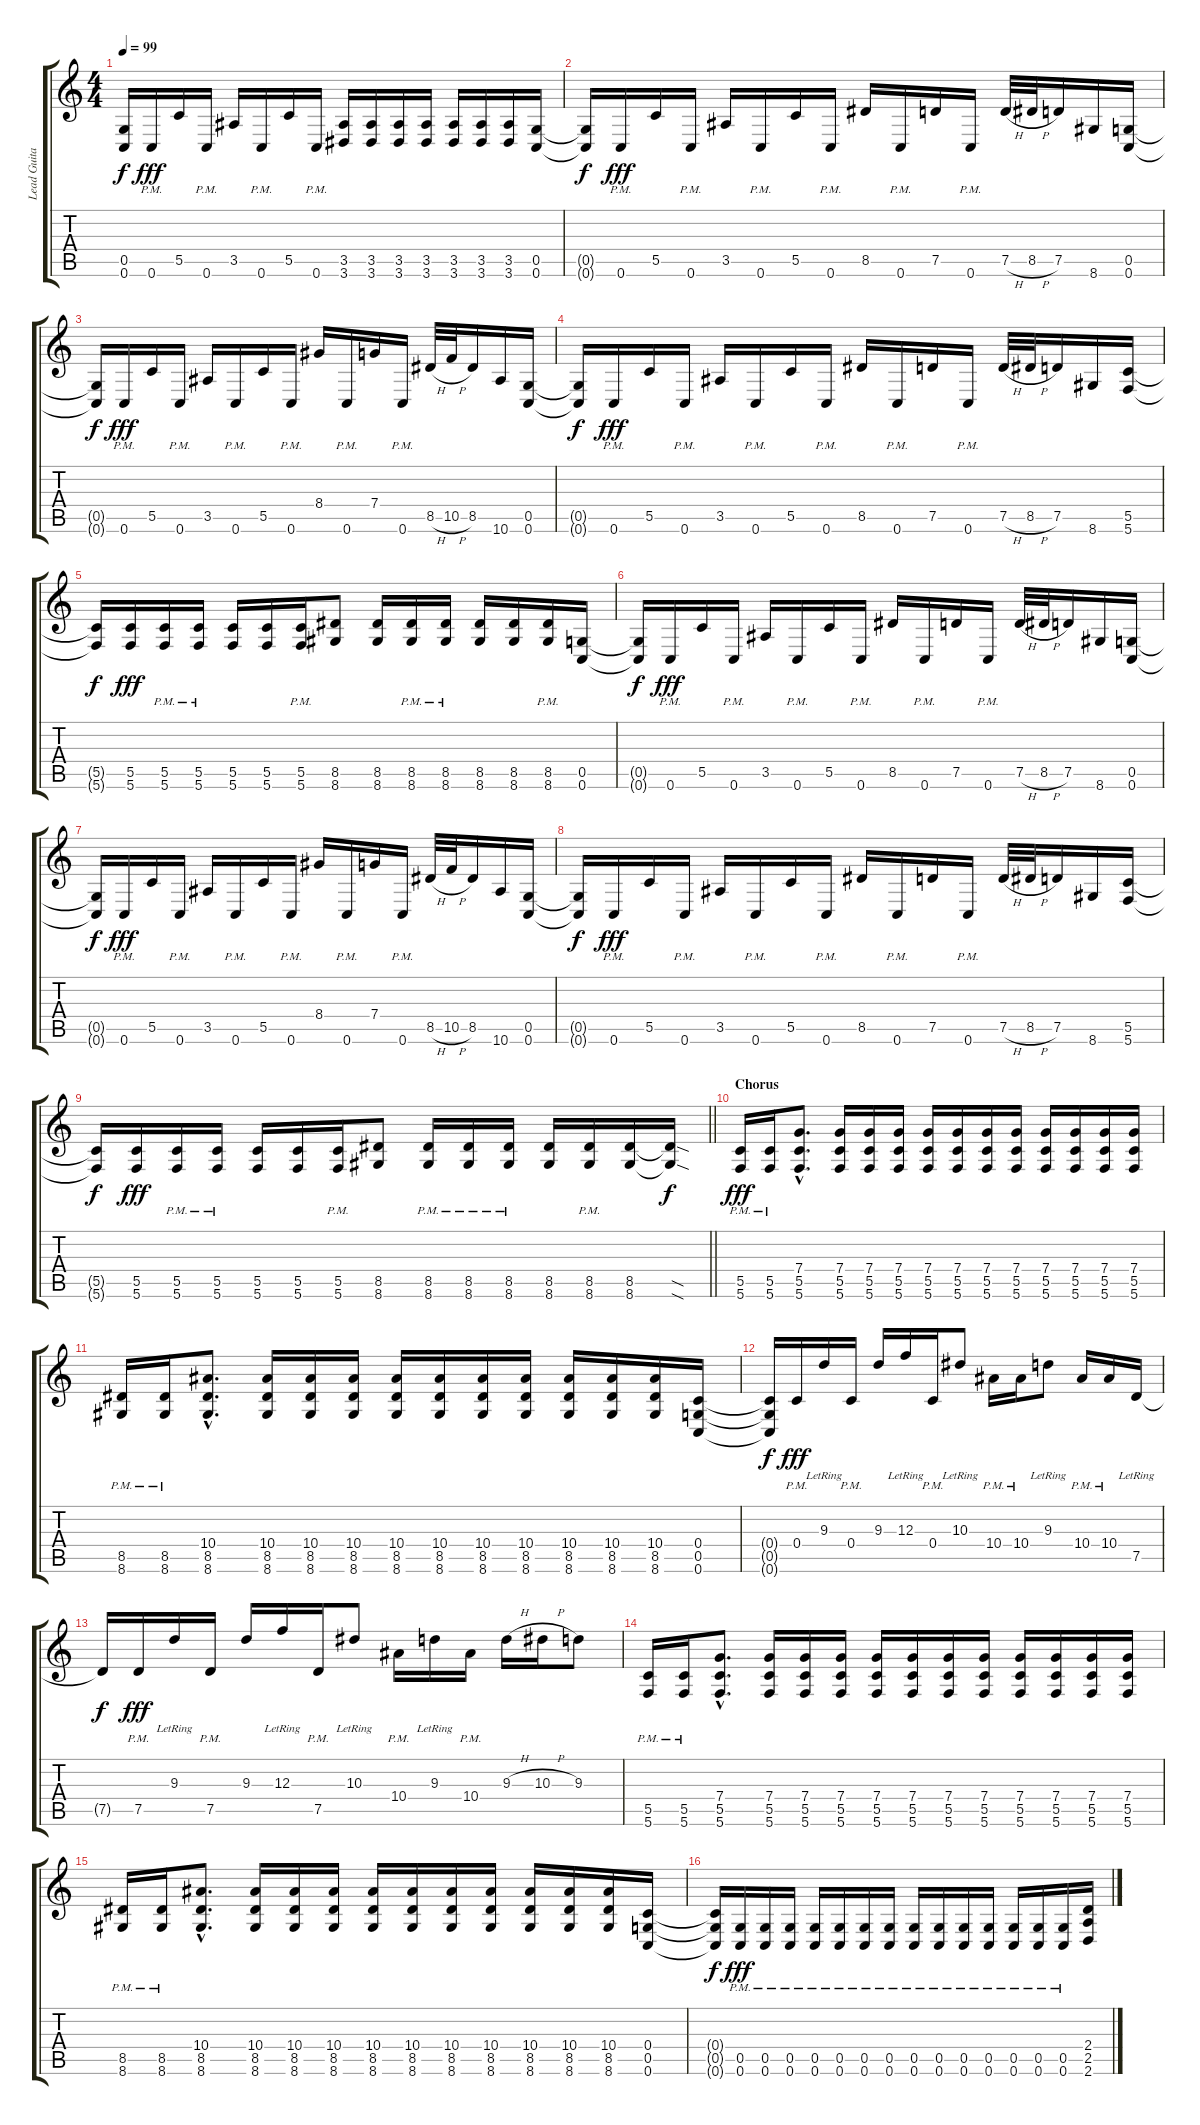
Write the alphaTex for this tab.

\track ("Lead Guitar" "Lead Guita") {instrument distortionguitar}
\staff {score tabs}
\tuning (D4 A3 F3 C3 G2 C2) {hide}
\ts (4 4)
\tempo 99
\clef g2
\ks c
(0.5{t} 0.6{t}).16{dy f} 0.6{pm}.16{dy fff} 5.5.16 0.6{pm}.16 3.5.16 0.6{pm}.16 5.5.16 0.6{pm}.16 (3.5 3.6).16 (3.5 3.6).16 (3.5 3.6).16 (3.5 3.6).16 (3.5 3.6).16 (3.5 3.6).16 (3.5 3.6).16 (0.5 0.6).16 |
(0.5{t} 0.6{t}).16{dy f} 0.6{pm}.16{dy fff} 5.5.16 0.6{pm}.16 3.5.16 0.6{pm}.16 5.5.16 0.6{pm}.16 8.5.16 0.6{pm}.16 7.5.16 0.6{pm}.16 7.5{h}.32 8.5{h}.32 7.5.16 8.6.16 (0.5 0.6).16 |
(0.5{t} 0.6{t}).16{dy f} 0.6{pm}.16{dy fff} 5.5.16 0.6{pm}.16 3.5.16 0.6{pm}.16 5.5.16 0.6{pm}.16 8.4.16 0.6{pm}.16 7.4.16 0.6{pm}.16 8.5{h}.32 10.5{h}.32 8.5.16 10.6.16 (0.5 0.6).16 |
(0.5{t} 0.6{t}).16{dy f} 0.6{pm}.16{dy fff} 5.5.16 0.6{pm}.16 3.5.16 0.6{pm}.16 5.5.16 0.6{pm}.16 8.5.16 0.6{pm}.16 7.5.16 0.6{pm}.16 7.5{h}.32 8.5{h}.32 7.5.16 8.6.16 (5.5 5.6).16 |
(5.5{t} 5.6{t}).16{dy f} (5.5 5.6).16{dy fff} (5.5{pm} 5.6{pm}).16 (5.5{pm} 5.6{pm}).16 (5.5 5.6).16 (5.5 5.6).16 (5.5{pm} 5.6{pm}).16 (8.5 8.6).8 (8.5 8.6).16 (8.5{pm} 8.6{pm}).16 (8.5{pm} 8.6{pm}).16 (8.5 8.6).16 (8.5 8.6).16 (8.5{pm} 8.6{pm}).16 (0.5 0.6).16 |
(0.5{t} 0.6{t}).16{dy f} 0.6{pm}.16{dy fff} 5.5.16 0.6{pm}.16 3.5.16 0.6{pm}.16 5.5.16 0.6{pm}.16 8.5.16 0.6{pm}.16 7.5.16 0.6{pm}.16 7.5{h}.32 8.5{h}.32 7.5.16 8.6.16 (0.5 0.6).16 |
(0.5{t} 0.6{t}).16{dy f} 0.6{pm}.16{dy fff} 5.5.16 0.6{pm}.16 3.5.16 0.6{pm}.16 5.5.16 0.6{pm}.16 8.4.16 0.6{pm}.16 7.4.16 0.6{pm}.16 8.5{h}.32 10.5{h}.32 8.5.16 10.6.16 (0.5 0.6).16 |
(0.5{t} 0.6{t}).16{dy f} 0.6{pm}.16{dy fff} 5.5.16 0.6{pm}.16 3.5.16 0.6{pm}.16 5.5.16 0.6{pm}.16 8.5.16 0.6{pm}.16 7.5.16 0.6{pm}.16 7.5{h}.32 8.5{h}.32 7.5.16 8.6.16 (5.5 5.6).16 |
\barLineRight lightlight
(5.5{t} 5.6{t}).16{dy f} (5.5 5.6).16{dy fff} (5.5{pm} 5.6{pm}).16 (5.5{pm} 5.6{pm}).16 (5.5 5.6).16 (5.5 5.6).16 (5.5{pm} 5.6{pm}).16 (8.5 8.6).8 (8.5{pm} 8.6{pm}).16 (8.5{pm} 8.6{pm}).16 (8.5{pm} 8.6{pm}).16 (8.5 8.6).16 (8.5{pm} 8.6{pm}).16 (8.5 8.6).16 (8.5{sod t} 8.6{sod t}).16{dy f} |
\section ("" "Chorus")
(5.5{pm} 5.6{pm}).16{dy fff} (5.5{pm} 5.6{pm}).16 (7.4{hac} 5.5{hac} 5.6{hac}).8{d} (7.4 5.5 5.6).16 (7.4 5.5 5.6).16 (7.4 5.5 5.6).16 (7.4 5.5 5.6).16 (7.4 5.5 5.6).16 (7.4 5.5 5.6).16 (7.4 5.5 5.6).16 (7.4 5.5 5.6).16 (7.4 5.5 5.6).16 (7.4 5.5 5.6).16 (7.4 5.5 5.6).16 |
(8.5{pm} 8.6{pm}).16 (8.5{pm} 8.6{pm}).16 (10.4{hac} 8.5{hac} 8.6{hac}).8{d} (10.4 8.5 8.6).16 (10.4 8.5 8.6).16 (10.4 8.5 8.6).16 (10.4 8.5 8.6).16 (10.4 8.5 8.6).16 (10.4 8.5 8.6).16 (10.4 8.5 8.6).16 (10.4 8.5 8.6).16 (10.4 8.5 8.6).16 (10.4 8.5 8.6).16 (0.4 0.5 0.6).16 |
(0.4{t} 0.5{t} 0.6{t}).16{dy f} 0.4{pm}.16{dy fff} 9.3{lr}.16 0.4{pm}.16 9.3.16 12.3{lr}.16 0.4{pm}.16 10.3{lr}.8 10.4{pm}.16 10.4{pm}.16 9.3{lr}.8 10.4{pm}.16 10.4{pm}.16 7.5{lr}.16 |
7.5{t}.16{dy f} 7.5{pm}.16{dy fff} 9.3{lr}.16 7.5{pm}.16 9.3.16 12.3{lr}.16 7.5{pm}.16 10.3{lr}.8 10.4{pm}.16 9.3{lr}.16 10.4{pm}.16 9.3{h}.16 10.3{h}.16 9.3.8 |
(5.5{pm} 5.6{pm}).16 (5.5{pm} 5.6{pm}).16 (7.4{hac} 5.5{hac} 5.6{hac}).8{d} (7.4 5.5 5.6).16 (7.4 5.5 5.6).16 (7.4 5.5 5.6).16 (7.4 5.5 5.6).16 (7.4 5.5 5.6).16 (7.4 5.5 5.6).16 (7.4 5.5 5.6).16 (7.4 5.5 5.6).16 (7.4 5.5 5.6).16 (7.4 5.5 5.6).16 (7.4 5.5 5.6).16 |
(8.5{pm} 8.6{pm}).16 (8.5{pm} 8.6{pm}).16 (10.4{hac} 8.5{hac} 8.6{hac}).8{d} (10.4 8.5 8.6).16 (10.4 8.5 8.6).16 (10.4 8.5 8.6).16 (10.4 8.5 8.6).16 (10.4 8.5 8.6).16 (10.4 8.5 8.6).16 (10.4 8.5 8.6).16 (10.4 8.5 8.6).16 (10.4 8.5 8.6).16 (10.4 8.5 8.6).16 (0.4 0.5 0.6).16 |
(0.4{t} 0.5{t} 0.6{t}).16{dy f} (0.5{pm} 0.6{pm}).16{dy fff} (0.5{pm} 0.6{pm}).16 (0.5{pm} 0.6{pm}).16 (0.5{pm} 0.6{pm}).16 (0.5{pm} 0.6{pm}).16 (0.5{pm} 0.6{pm}).16 (0.5{pm} 0.6{pm}).16 (0.5{pm} 0.6{pm}).16 (0.5{pm} 0.6{pm}).16 (0.5{pm} 0.6{pm}).16 (0.5{pm} 0.6{pm}).16 (0.5{pm} 0.6{pm}).16 (0.5{pm} 0.6{pm}).16 (0.5{pm} 0.6{pm}).16 (2.4 2.5 2.6).16
